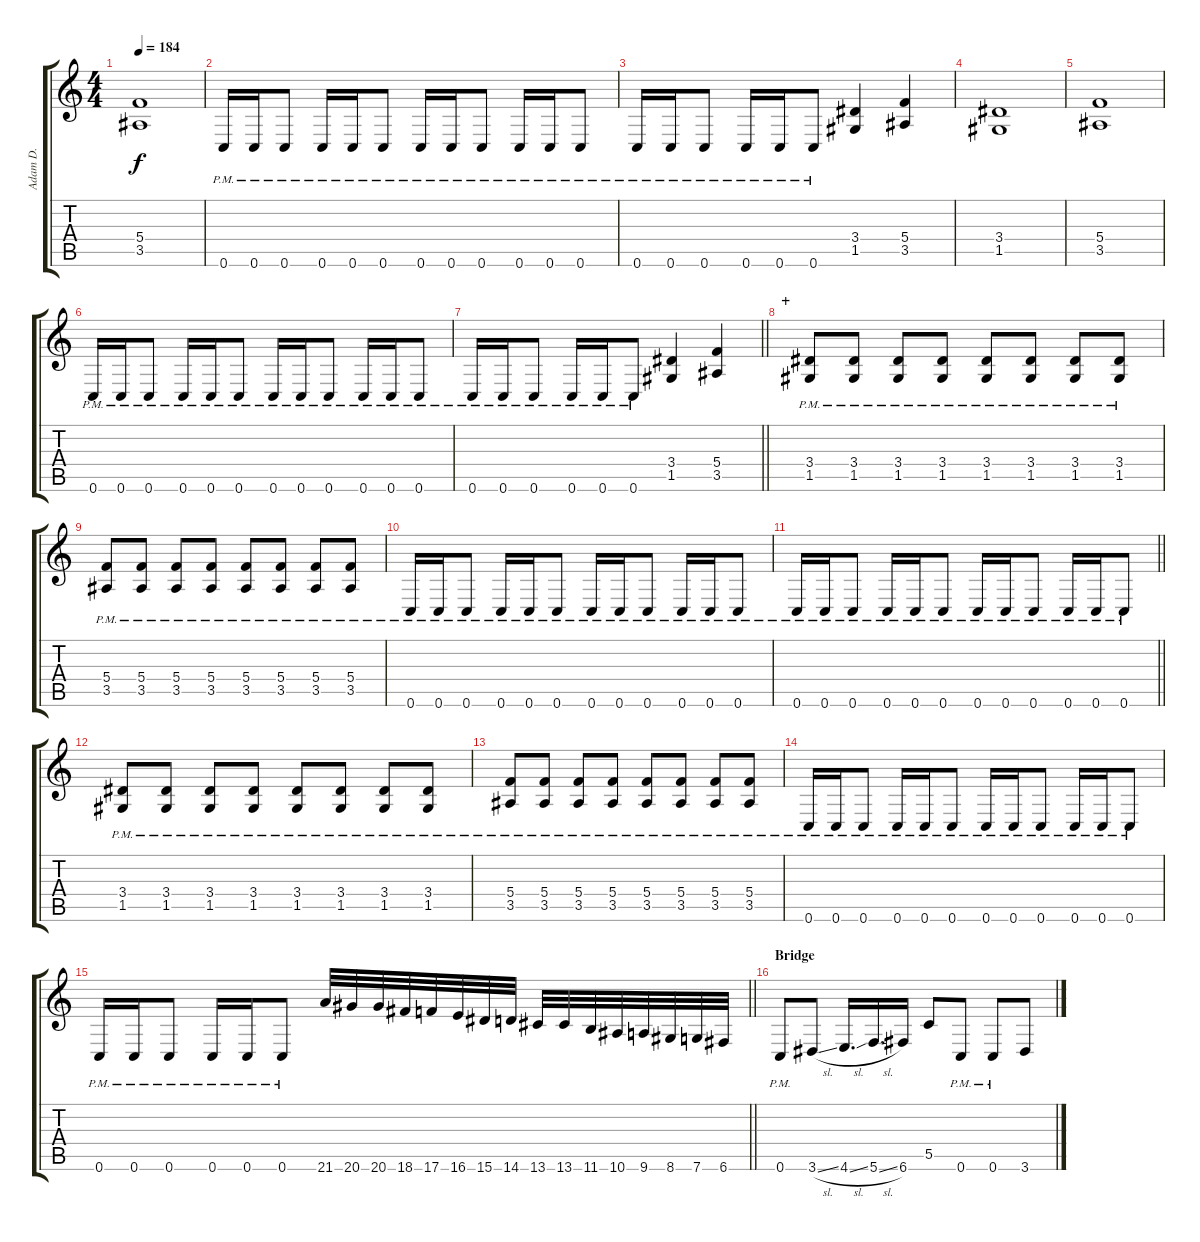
\track ("Adam D." "Adam D.") {instrument distortionguitar}
\staff {score tabs}
\tuning (D4 A3 F3 C3 G2 C2) {hide}
\ts (4 4)
\tempo 184
\clef g2
\ks c
(5.4 3.5).1{dy f} |
0.6{pm}.16 0.6{pm}.16 0.6{pm}.8 0.6{pm}.16 0.6{pm}.16 0.6{pm}.8 0.6{pm}.16 0.6{pm}.16 0.6{pm}.8 0.6{pm}.16 0.6{pm}.16 0.6{pm}.8 |
0.6{pm}.16 0.6{pm}.16 0.6{pm}.8 0.6{pm}.16 0.6{pm}.16 0.6{pm}.8 (3.4 1.5).4 (5.4 3.5).4 |
(3.4 1.5).1 |
(5.4 3.5).1 |
0.6{pm}.16 0.6{pm}.16 0.6{pm}.8 0.6{pm}.16 0.6{pm}.16 0.6{pm}.8 0.6{pm}.16 0.6{pm}.16 0.6{pm}.8 0.6{pm}.16 0.6{pm}.16 0.6{pm}.8 |
\barLineRight lightlight
0.6{pm}.16 0.6{pm}.16 0.6{pm}.8 0.6{pm}.16 0.6{pm}.16 0.6{pm}.8 (3.4 1.5).4 (5.4 3.5).4 |
\section ("" "+")
(3.4{pm} 1.5{pm}).8 (3.4{pm} 1.5{pm}).8 (3.4{pm} 1.5{pm}).8 (3.4{pm} 1.5{pm}).8 (3.4{pm} 1.5{pm}).8 (3.4{pm} 1.5{pm}).8 (3.4{pm} 1.5{pm}).8 (3.4{pm} 1.5{pm}).8 |
(5.4{pm} 3.5{pm}).8 (5.4{pm} 3.5{pm}).8 (5.4{pm} 3.5{pm}).8 (5.4{pm} 3.5{pm}).8 (5.4{pm} 3.5{pm}).8 (5.4{pm} 3.5{pm}).8 (5.4{pm} 3.5{pm}).8 (5.4{pm} 3.5{pm}).8 |
0.6{pm}.16 0.6{pm}.16 0.6{pm}.8 0.6{pm}.16 0.6{pm}.16 0.6{pm}.8 0.6{pm}.16 0.6{pm}.16 0.6{pm}.8 0.6{pm}.16 0.6{pm}.16 0.6{pm}.8 |
\barLineRight lightlight
0.6{pm}.16 0.6{pm}.16 0.6{pm}.8 0.6{pm}.16 0.6{pm}.16 0.6{pm}.8 0.6{pm}.16 0.6{pm}.16 0.6{pm}.8 0.6{pm}.16 0.6{pm}.16 0.6{pm}.8 |
(3.4{pm} 1.5{pm}).8 (3.4{pm} 1.5{pm}).8 (3.4{pm} 1.5{pm}).8 (3.4{pm} 1.5{pm}).8 (3.4{pm} 1.5{pm}).8 (3.4{pm} 1.5{pm}).8 (3.4{pm} 1.5{pm}).8 (3.4{pm} 1.5{pm}).8 |
(5.4{pm} 3.5{pm}).8 (5.4{pm} 3.5{pm}).8 (5.4{pm} 3.5{pm}).8 (5.4{pm} 3.5{pm}).8 (5.4{pm} 3.5{pm}).8 (5.4{pm} 3.5{pm}).8 (5.4{pm} 3.5{pm}).8 (5.4{pm} 3.5{pm}).8 |
0.6{pm}.16 0.6{pm}.16 0.6{pm}.8 0.6{pm}.16 0.6{pm}.16 0.6{pm}.8 0.6{pm}.16 0.6{pm}.16 0.6{pm}.8 0.6{pm}.16 0.6{pm}.16 0.6{pm}.8 |
\barLineRight lightlight
0.6{pm}.16 0.6{pm}.16 0.6{pm}.8 0.6{pm}.16 0.6{pm}.16 0.6{pm}.8 21.6.32 20.6.32 20.6.32 18.6.32 17.6.32 16.6.32 15.6.32 14.6.32 13.6.32 13.6.32 11.6.32 10.6.32 9.6.32 8.6.32 7.6.32 6.6.32 |
\section ("" "Bridge")
0.6{pm}.8 3.6{sl}.8 4.6{sl}.16{d} 5.6{sl}.16{d} 6.6.16 5.5.8 0.6{pm}.8 0.6{pm}.8 3.6{sl}.8
